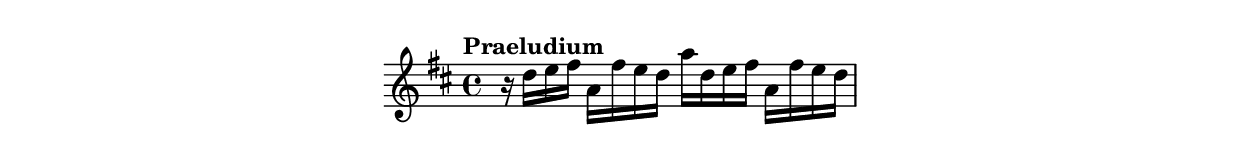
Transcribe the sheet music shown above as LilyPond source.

\include "indice.ily"
\version "2.15.33"
\new Staff \relative f {
  \time 4/4
  \clef treble
  \key d \major
  \tempo "Praeludium"
  r16 d'' e fis a, fis' e d a' d, e fis a, fis' e d
}